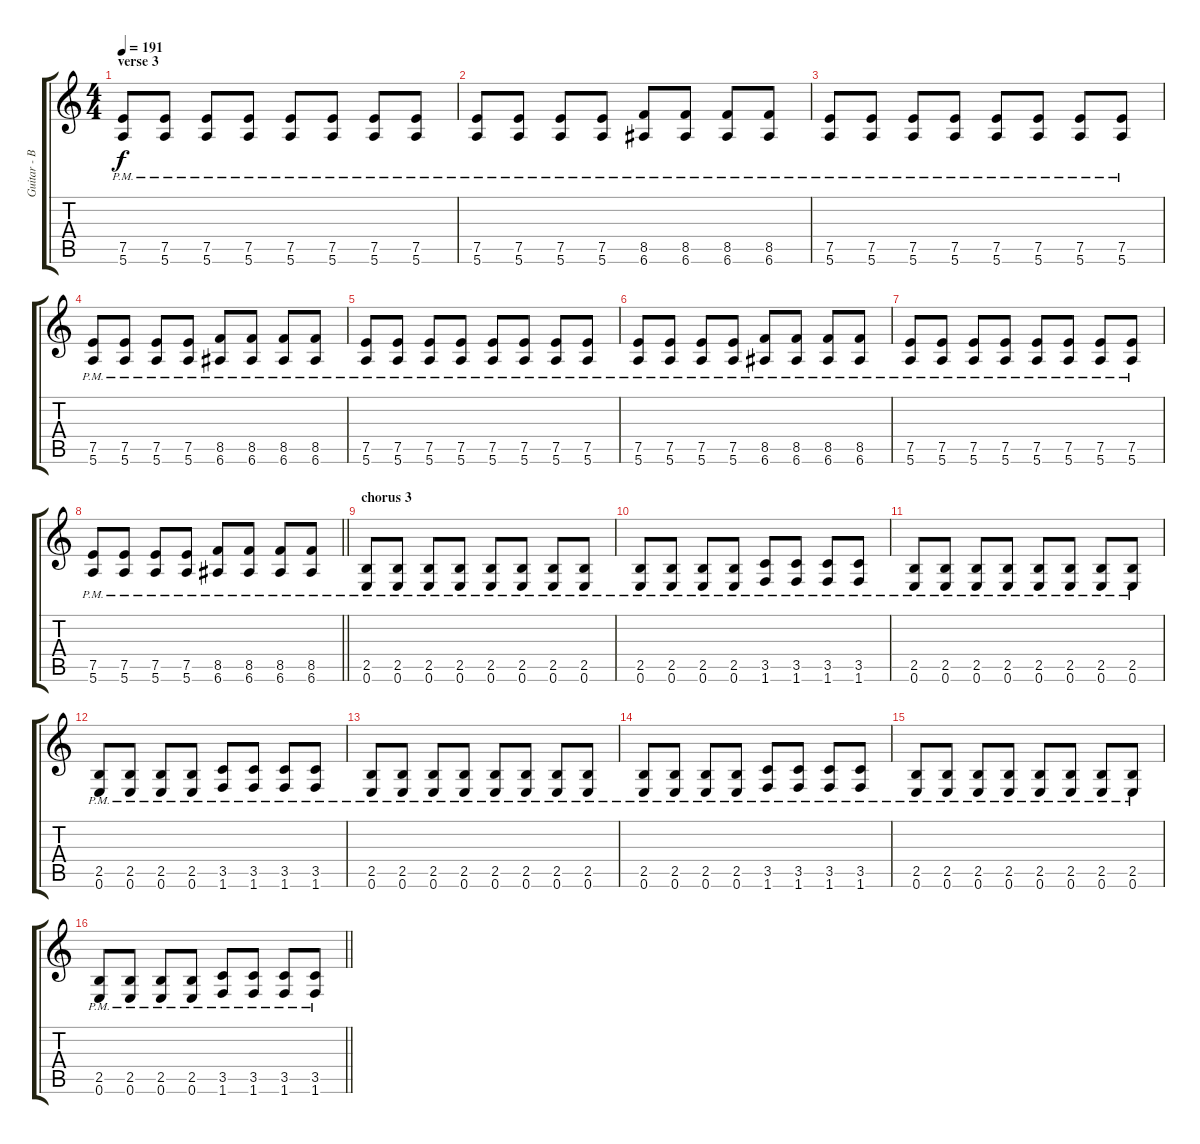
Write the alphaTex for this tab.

\track ("Guitar - Big John Duncan" "Guitar - B") {instrument distortionguitar}
\staff {score tabs}
\tuning (E4 B3 G3 D3 A2 E2) {hide}
\ts (4 4)
\section ("" "verse 3")
\tempo 191
\clef g2
\ks c
(7.5{pm} 5.6{pm}).8{dy f} (7.5{pm} 5.6{pm}).8 (7.5{pm} 5.6{pm}).8 (7.5{pm} 5.6{pm}).8 (7.5{pm} 5.6{pm}).8 (7.5{pm} 5.6{pm}).8 (7.5{pm} 5.6{pm}).8 (7.5{pm} 5.6{pm}).8 |
(7.5{pm} 5.6{pm}).8 (7.5{pm} 5.6{pm}).8 (7.5{pm} 5.6{pm}).8 (7.5{pm} 5.6{pm}).8 (8.5{pm} 6.6{pm}).8 (8.5{pm} 6.6{pm}).8 (8.5{pm} 6.6{pm}).8 (8.5{pm} 6.6{pm}).8 |
(7.5{pm} 5.6{pm}).8 (7.5{pm} 5.6{pm}).8 (7.5{pm} 5.6{pm}).8 (7.5{pm} 5.6{pm}).8 (7.5{pm} 5.6{pm}).8 (7.5{pm} 5.6{pm}).8 (7.5{pm} 5.6{pm}).8 (7.5{pm} 5.6{pm}).8 |
(7.5{pm} 5.6{pm}).8 (7.5{pm} 5.6{pm}).8 (7.5{pm} 5.6{pm}).8 (7.5{pm} 5.6{pm}).8 (8.5{pm} 6.6{pm}).8 (8.5{pm} 6.6{pm}).8 (8.5{pm} 6.6{pm}).8 (8.5{pm} 6.6{pm}).8 |
(7.5{pm} 5.6{pm}).8 (7.5{pm} 5.6{pm}).8 (7.5{pm} 5.6{pm}).8 (7.5{pm} 5.6{pm}).8 (7.5{pm} 5.6{pm}).8 (7.5{pm} 5.6{pm}).8 (7.5{pm} 5.6{pm}).8 (7.5{pm} 5.6{pm}).8 |
(7.5{pm} 5.6{pm}).8 (7.5{pm} 5.6{pm}).8 (7.5{pm} 5.6{pm}).8 (7.5{pm} 5.6{pm}).8 (8.5{pm} 6.6{pm}).8 (8.5{pm} 6.6{pm}).8 (8.5{pm} 6.6{pm}).8 (8.5{pm} 6.6{pm}).8 |
(7.5{pm} 5.6{pm}).8 (7.5{pm} 5.6{pm}).8 (7.5{pm} 5.6{pm}).8 (7.5{pm} 5.6{pm}).8 (7.5{pm} 5.6{pm}).8 (7.5{pm} 5.6{pm}).8 (7.5{pm} 5.6{pm}).8 (7.5{pm} 5.6{pm}).8 |
\barLineRight lightlight
(7.5{pm} 5.6{pm}).8 (7.5{pm} 5.6{pm}).8 (7.5{pm} 5.6{pm}).8 (7.5{pm} 5.6{pm}).8 (8.5{pm} 6.6{pm}).8 (8.5{pm} 6.6{pm}).8 (8.5{pm} 6.6{pm}).8 (8.5{pm} 6.6{pm}).8 |
\section ("" "chorus 3")
(2.5{pm} 0.6{pm}).8 (2.5{pm} 0.6{pm}).8 (2.5{pm} 0.6{pm}).8 (2.5{pm} 0.6{pm}).8 (2.5{pm} 0.6{pm}).8 (2.5{pm} 0.6{pm}).8 (2.5{pm} 0.6{pm}).8 (2.5{pm} 0.6{pm}).8 |
(2.5{pm} 0.6{pm}).8 (2.5{pm} 0.6{pm}).8 (2.5{pm} 0.6{pm}).8 (2.5{pm} 0.6{pm}).8 (3.5{pm} 1.6{pm}).8 (3.5{pm} 1.6{pm}).8 (3.5{pm} 1.6{pm}).8 (3.5{pm} 1.6{pm}).8 |
(2.5{pm} 0.6{pm}).8 (2.5{pm} 0.6{pm}).8 (2.5{pm} 0.6{pm}).8 (2.5{pm} 0.6{pm}).8 (2.5{pm} 0.6{pm}).8 (2.5{pm} 0.6{pm}).8 (2.5{pm} 0.6{pm}).8 (2.5{pm} 0.6{pm}).8 |
(2.5{pm} 0.6{pm}).8 (2.5{pm} 0.6{pm}).8 (2.5{pm} 0.6{pm}).8 (2.5{pm} 0.6{pm}).8 (3.5{pm} 1.6{pm}).8 (3.5{pm} 1.6{pm}).8 (3.5{pm} 1.6{pm}).8 (3.5{pm} 1.6{pm}).8 |
(2.5{pm} 0.6{pm}).8 (2.5{pm} 0.6{pm}).8 (2.5{pm} 0.6{pm}).8 (2.5{pm} 0.6{pm}).8 (2.5{pm} 0.6{pm}).8 (2.5{pm} 0.6{pm}).8 (2.5{pm} 0.6{pm}).8 (2.5{pm} 0.6{pm}).8 |
(2.5{pm} 0.6{pm}).8 (2.5{pm} 0.6{pm}).8 (2.5{pm} 0.6{pm}).8 (2.5{pm} 0.6{pm}).8 (3.5{pm} 1.6{pm}).8 (3.5{pm} 1.6{pm}).8 (3.5{pm} 1.6{pm}).8 (3.5{pm} 1.6{pm}).8 |
(2.5{pm} 0.6{pm}).8 (2.5{pm} 0.6{pm}).8 (2.5{pm} 0.6{pm}).8 (2.5{pm} 0.6{pm}).8 (2.5{pm} 0.6{pm}).8 (2.5{pm} 0.6{pm}).8 (2.5{pm} 0.6{pm}).8 (2.5{pm} 0.6{pm}).8 |
\barLineRight lightlight
(2.5{pm} 0.6{pm}).8 (2.5{pm} 0.6{pm}).8 (2.5{pm} 0.6{pm}).8 (2.5{pm} 0.6{pm}).8 (3.5{pm} 1.6{pm}).8 (3.5{pm} 1.6{pm}).8 (3.5{pm} 1.6{pm}).8 (3.5{pm} 1.6{pm}).8
